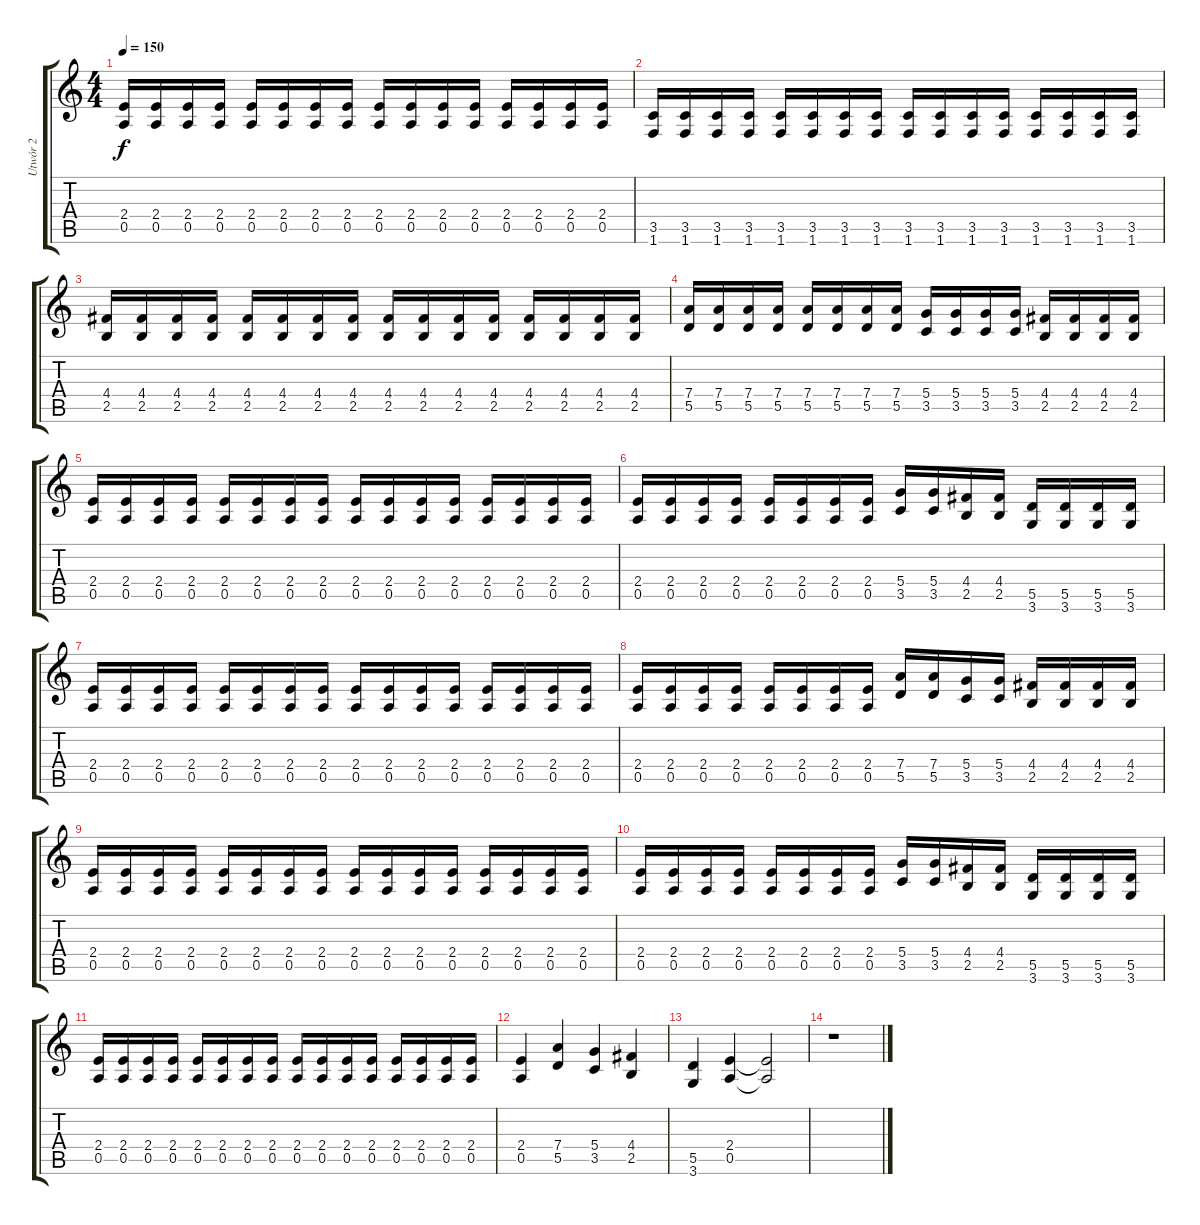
\track ("Utwór 2" "Utwór 2") {instrument distortionguitar}
\staff {score tabs}
\tuning (E4 B3 G3 D3 A2 E2) {hide}
\ts (4 4)
\tempo 150
\clef g2
\ks c
(2.4 0.5).16{dy f} (2.4 0.5).16 (2.4 0.5).16 (2.4 0.5).16 (2.4 0.5).16 (2.4 0.5).16 (2.4 0.5).16 (2.4 0.5).16 (2.4 0.5).16 (2.4 0.5).16 (2.4 0.5).16 (2.4 0.5).16 (2.4 0.5).16 (2.4 0.5).16 (2.4 0.5).16 (2.4 0.5).16 |
(3.5 1.6).16 (3.5 1.6).16 (3.5 1.6).16 (3.5 1.6).16 (3.5 1.6).16 (3.5 1.6).16 (3.5 1.6).16 (3.5 1.6).16 (3.5 1.6).16 (3.5 1.6).16 (3.5 1.6).16 (3.5 1.6).16 (3.5 1.6).16 (3.5 1.6).16 (3.5 1.6).16 (3.5 1.6).16 |
(4.4 2.5).16 (4.4 2.5).16 (4.4 2.5).16 (4.4 2.5).16 (4.4 2.5).16 (4.4 2.5).16 (4.4 2.5).16 (4.4 2.5).16 (4.4 2.5).16 (4.4 2.5).16 (4.4 2.5).16 (4.4 2.5).16 (4.4 2.5).16 (4.4 2.5).16 (4.4 2.5).16 (4.4 2.5).16 |
(7.4 5.5).16 (7.4 5.5).16 (7.4 5.5).16 (7.4 5.5).16 (7.4 5.5).16 (7.4 5.5).16 (7.4 5.5).16 (7.4 5.5).16 (5.4 3.5).16 (5.4 3.5).16 (5.4 3.5).16 (5.4 3.5).16 (4.4 2.5).16 (4.4 2.5).16 (4.4 2.5).16 (4.4 2.5).16 |
(2.4 0.5).16 (2.4 0.5).16 (2.4 0.5).16 (2.4 0.5).16 (2.4 0.5).16 (2.4 0.5).16 (2.4 0.5).16 (2.4 0.5).16 (2.4 0.5).16 (2.4 0.5).16 (2.4 0.5).16 (2.4 0.5).16 (2.4 0.5).16 (2.4 0.5).16 (2.4 0.5).16 (2.4 0.5).16 |
(2.4 0.5).16 (2.4 0.5).16 (2.4 0.5).16 (2.4 0.5).16 (2.4 0.5).16 (2.4 0.5).16 (2.4 0.5).16 (2.4 0.5).16 (5.4 3.5).16 (5.4 3.5).16 (4.4 2.5).16 (4.4 2.5).16 (5.5 3.6).16 (5.5 3.6).16 (5.5 3.6).16 (5.5 3.6).16 |
(2.4 0.5).16 (2.4 0.5).16 (2.4 0.5).16 (2.4 0.5).16 (2.4 0.5).16 (2.4 0.5).16 (2.4 0.5).16 (2.4 0.5).16 (2.4 0.5).16 (2.4 0.5).16 (2.4 0.5).16 (2.4 0.5).16 (2.4 0.5).16 (2.4 0.5).16 (2.4 0.5).16 (2.4 0.5).16 |
(2.4 0.5).16 (2.4 0.5).16 (2.4 0.5).16 (2.4 0.5).16 (2.4 0.5).16 (2.4 0.5).16 (2.4 0.5).16 (2.4 0.5).16 (7.4 5.5).16 (7.4 5.5).16 (5.4 3.5).16 (5.4 3.5).16 (4.4 2.5).16 (4.4 2.5).16 (4.4 2.5).16 (4.4 2.5).16 |
(2.4 0.5).16 (2.4 0.5).16 (2.4 0.5).16 (2.4 0.5).16 (2.4 0.5).16 (2.4 0.5).16 (2.4 0.5).16 (2.4 0.5).16 (2.4 0.5).16 (2.4 0.5).16 (2.4 0.5).16 (2.4 0.5).16 (2.4 0.5).16 (2.4 0.5).16 (2.4 0.5).16 (2.4 0.5).16 |
(2.4 0.5).16 (2.4 0.5).16 (2.4 0.5).16 (2.4 0.5).16 (2.4 0.5).16 (2.4 0.5).16 (2.4 0.5).16 (2.4 0.5).16 (5.4 3.5).16 (5.4 3.5).16 (4.4 2.5).16 (4.4 2.5).16 (5.5 3.6).16 (5.5 3.6).16 (5.5 3.6).16 (5.5 3.6).16 |
(2.4 0.5).16 (2.4 0.5).16 (2.4 0.5).16 (2.4 0.5).16 (2.4 0.5).16 (2.4 0.5).16 (2.4 0.5).16 (2.4 0.5).16 (2.4 0.5).16 (2.4 0.5).16 (2.4 0.5).16 (2.4 0.5).16 (2.4 0.5).16 (2.4 0.5).16 (2.4 0.5).16 (2.4 0.5).16 |
(2.4 0.5).4 (7.4 5.5).4 (5.4 3.5).4 (4.4 2.5).4 |
(5.5 3.6).4 (2.4 0.5).4 (2.4{t} 0.5{t}).2 |
r.1
